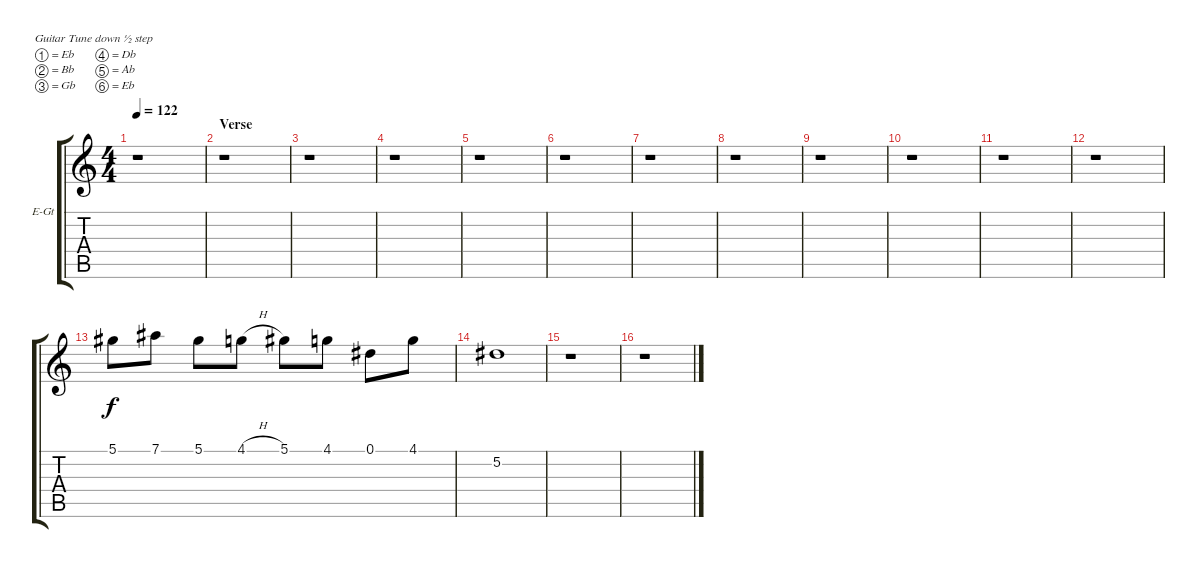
\bracketExtendMode groupsimilarinstruments
\firstSystemTrackNameOrientation horizontal
\otherSystemsTrackNameOrientation horizontal
\track ("Fills" "E-Gt") {instrument distortionguitar}
\staff {score tabs}
\tuning (Eb4 Bb3 Gb3 Db3 Ab2 Eb2)
\ts (4 4)
\tempo 122
\clef g2
\ks c
r.1{dy f} |
\section ("" "Verse")
r.1 |
r.1 |
r.1 |
r.1 |
r.1 |
r.1 |
r.1 |
r.1 |
r.1 |
r.1 |
r.1 |
5.1.8 7.1.8 5.1.8 4.1{h}.8 5.1.8 4.1.8 0.1.8 4.1.8 |
5.2.1 |
r.1 |
r.1
